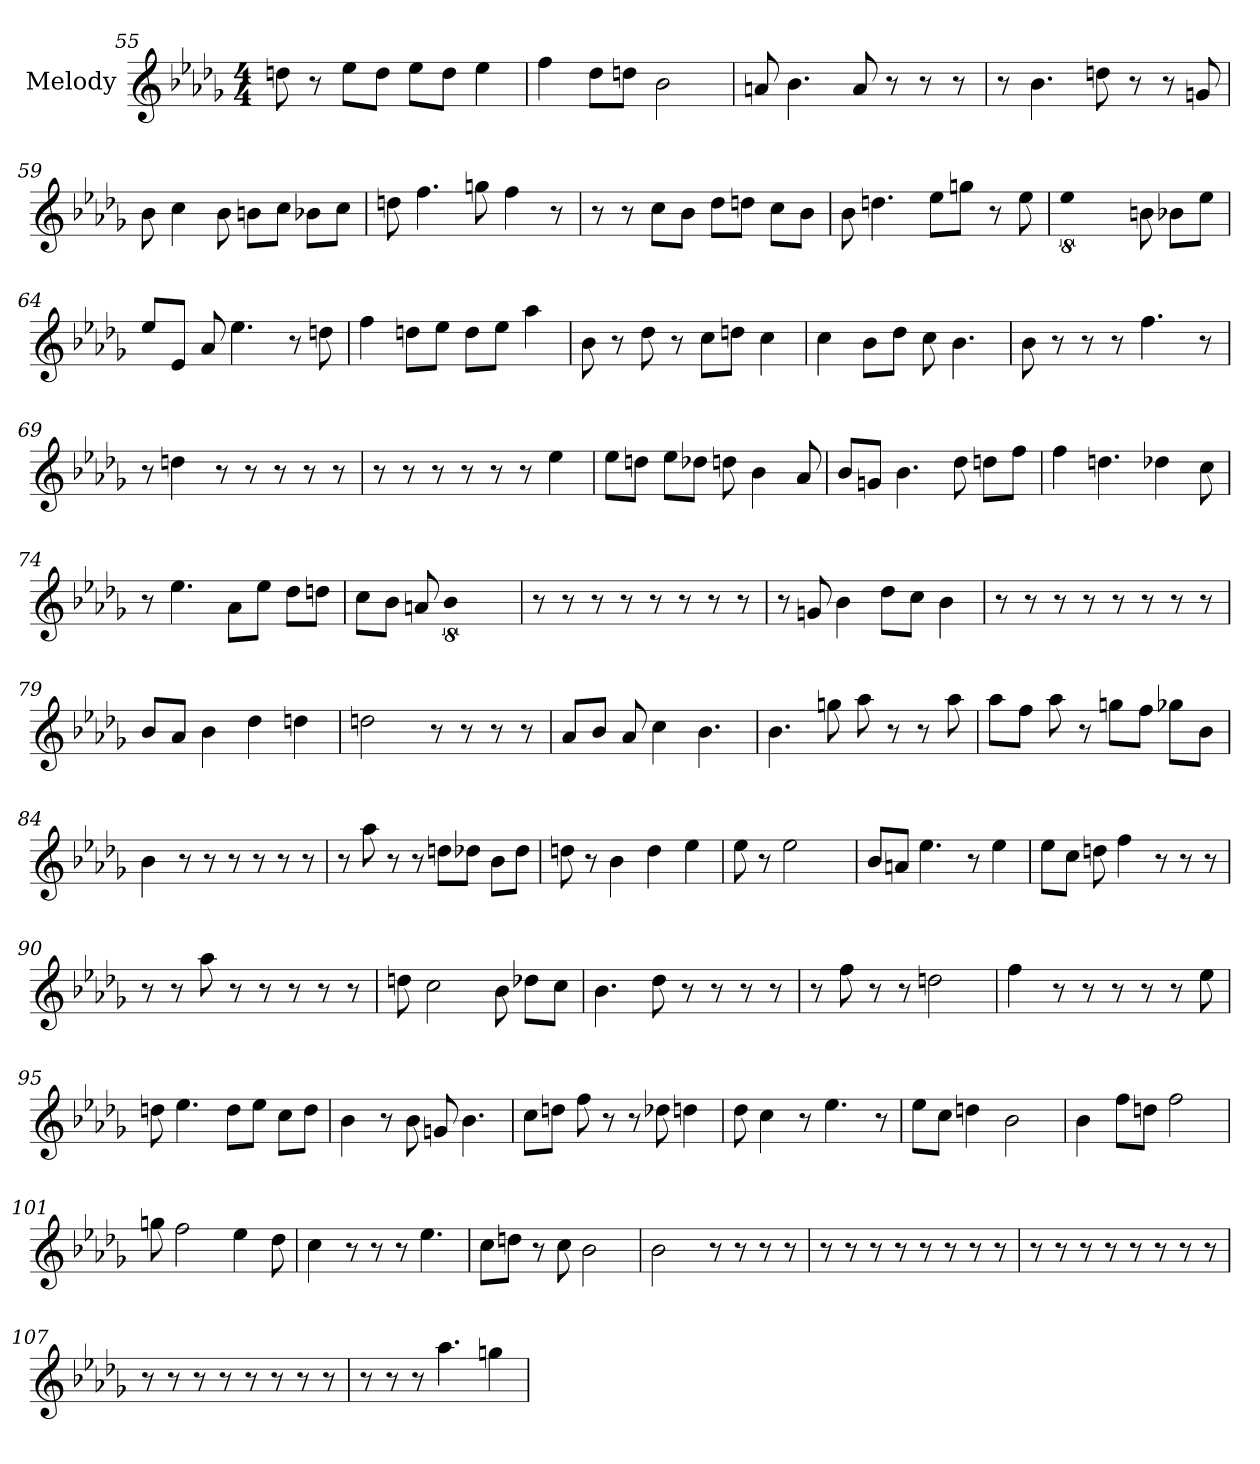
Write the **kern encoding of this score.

**kern
*part1
*staff1
*I"Melody
*clefG2
*k[b-e-a-d-g-]
*b-:
*M4/4
=55
8dd
8r
8ee-\L
8dd\J
8ee-\L
8dd\J
4ee-
=56
4ff
8dd-\L
8dd\J
2b-
=57
8a
4.b-
8a
8r
8r
8r
=58
8r
4.b-
8dd
8r
8r
8g
=59
8b-
4cc
8b-
8b\L
8cc\J
8b-\L
8cc\J
=60
8dd
4.ff
8gg
4ff
8r
=61
8r
8r
8cc\L
8b-\J
8dd-\L
8dd\J
8cc\L
8b-\J
=62
8b-
4.dd
8ee-\L
8gg\J
8r
8ee-
=63
!LO:N:vis=2
8%5ee-
8b
8b-\L
8ee-\J
=64
8ee-/L
8e-/J
8a-
4.ee-
8r
8dd
=65
4ff
8dd\L
8ee-\J
8dd\L
8ee-\J
4aa-
=66
8b-
8r
8dd-
8r
8cc\L
8dd\J
4cc
=67
4cc
8b-\L
8dd-\J
8cc
4.b-
=68
8b-
8r
8r
8r
4.ff
8r
=69
8r
4dd
8r
8r
8r
8r
8r
=70
8r
8r
8r
8r
8r
8r
4ee-
=71
8ee-\L
8dd\J
8ee-\L
8dd-\J
8dd
4b-
8a-
=72
8b-/L
8g/J
4.b-
8dd-
8dd\L
8ff\J
=73
4ff
4.dd
4dd-
8cc
=74
8r
4.ee-
8a-\L
8ee-\J
8dd-\L
8dd\J
=75
8cc\L
8b-\J
8a
!LO:N:vis=2
8%5b-
=76
8r
8r
8r
8r
8r
8r
8r
8r
=77
8r
8g
4b-
8dd-\L
8cc\J
4b-
=78
8r
8r
8r
8r
8r
8r
8r
8r
=79
8b-/L
8a-/J
4b-
4dd-
4dd
=80
2dd
8r
8r
8r
8r
=81
8a-/L
8b-/J
8a-
4cc
4.b-
=82
4.b-
8gg
8aa-
8r
8r
8aa-
=83
8aa-\L
8ff\J
8aa-
8r
8gg\L
8ff\J
8gg-\L
8b-\J
=84
4b-
8r
8r
8r
8r
8r
8r
=85
8r
8aa-
8r
8r
8dd\L
8dd-\J
8b-\L
8dd-\J
=86
8dd
8r
4b-
4dd
4ee-
=87
8ee-
8r
!LO:N:vis=2
2.ee-
=88
8b-/L
8a/J
4.ee-
8r
4ee-
=89
8ee-\L
8cc\J
8dd
4ff
8r
8r
8r
=90
8r
8r
8aa-
8r
8r
8r
8r
8r
=91
8dd
2cc
8b-
8dd-\L
8cc\J
=92
4.b-
8dd-
8r
8r
8r
8r
=93
8r
8ff
8r
8r
2dd
=94
4ff
8r
8r
8r
8r
8r
8ee-
=95
8dd
4.ee-
8dd\L
8ee-\J
8cc\L
8dd\J
=96
4b-
8r
8b-
8g
4.b-
=97
8cc\L
8dd\J
8ff
8r
8r
8dd-
4dd
=98
8dd-
4cc
8r
4.ee-
8r
=99
8ee-\L
8cc\J
4dd
2b-
=100
4b-
8ff\L
8dd\J
2ff
=101
8gg
2ff
4ee-
8dd-
=102
4cc
8r
8r
8r
4.ee-
=103
8cc\L
8dd\J
8r
8cc
2b-
=104
2b-
8r
8r
8r
8r
=105
8r
8r
8r
8r
8r
8r
8r
8r
=106
8r
8r
8r
8r
8r
8r
8r
8r
=107
8r
8r
8r
8r
8r
8r
8r
8r
=108
8r
8r
8r
4.aa-
4gg
=
*-
